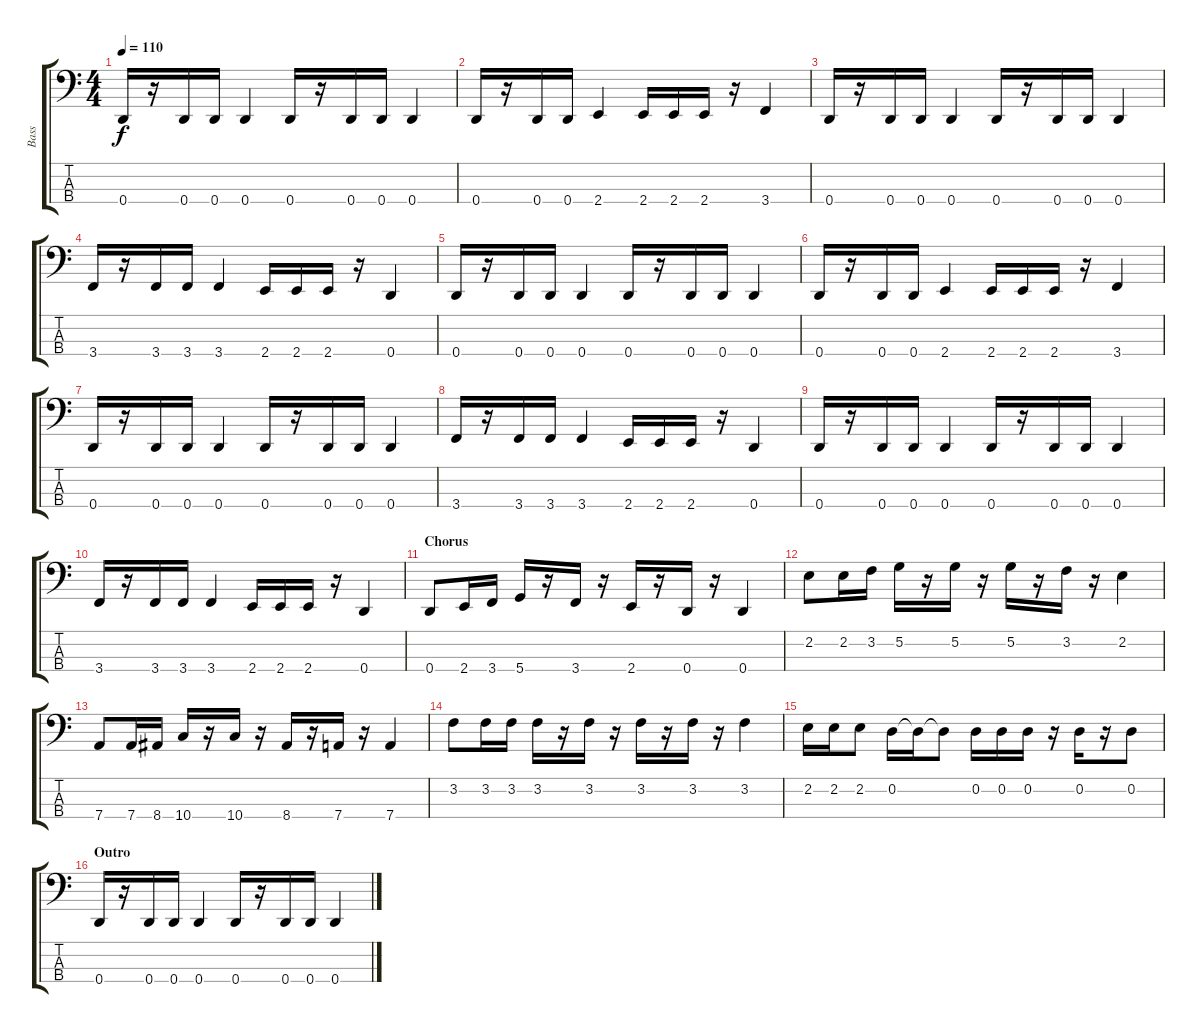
\track ("Bass" "Bass") {instrument electricbassfinger}
\staff {score tabs}
\tuning (G2 D2 A1 D1) {hide}
\ts (4 4)
\tempo 110
\clef f4
\ks c
0.4.16{dy f} r.16 0.4.16 0.4.16 0.4.4 0.4.16 r.16 0.4.16 0.4.16 0.4.4 |
0.4.16 r.16 0.4.16 0.4.16 2.4.4 2.4.16 2.4.16 2.4.16 r.16 3.4.4 |
0.4.16 r.16 0.4.16 0.4.16 0.4.4 0.4.16 r.16 0.4.16 0.4.16 0.4.4 |
3.4.16 r.16 3.4.16 3.4.16 3.4.4 2.4.16 2.4.16 2.4.16 r.16 0.4.4 |
0.4.16 r.16 0.4.16 0.4.16 0.4.4 0.4.16 r.16 0.4.16 0.4.16 0.4.4 |
0.4.16 r.16 0.4.16 0.4.16 2.4.4 2.4.16 2.4.16 2.4.16 r.16 3.4.4 |
0.4.16 r.16 0.4.16 0.4.16 0.4.4 0.4.16 r.16 0.4.16 0.4.16 0.4.4 |
3.4.16 r.16 3.4.16 3.4.16 3.4.4 2.4.16 2.4.16 2.4.16 r.16 0.4.4 |
0.4.16 r.16 0.4.16 0.4.16 0.4.4 0.4.16 r.16 0.4.16 0.4.16 0.4.4 |
3.4.16 r.16 3.4.16 3.4.16 3.4.4 2.4.16 2.4.16 2.4.16 r.16 0.4.4 |
\section ("" "Chorus")
0.4.8 2.4.16 3.4.16 5.4.16 r.16 3.4.16 r.16 2.4.16 r.16 0.4.16 r.16 0.4.4 |
2.2.8 2.2.16 3.2.16 5.2.16 r.16 5.2.16 r.16 5.2.16 r.16 3.2.16 r.16 2.2.4 |
7.4.8 7.4.16 8.4.16 10.4.16 r.16 10.4.16 r.16 8.4.16 r.16 7.4.16 r.16 7.4.4 |
3.2.8 3.2.16 3.2.16 3.2.16 r.16 3.2.16 r.16 3.2.16 r.16 3.2.16 r.16 3.2.4 |
2.2.16 2.2.16 2.2.8 0.2.16 0.2{t}.16 0.2{t}.8 0.2.16 0.2.16 0.2.16 r.16 0.2.16 r.16 0.2.8 |
\section ("" "Outro")
0.4.16 r.16 0.4.16 0.4.16 0.4.4 0.4.16 r.16 0.4.16 0.4.16 0.4.4
